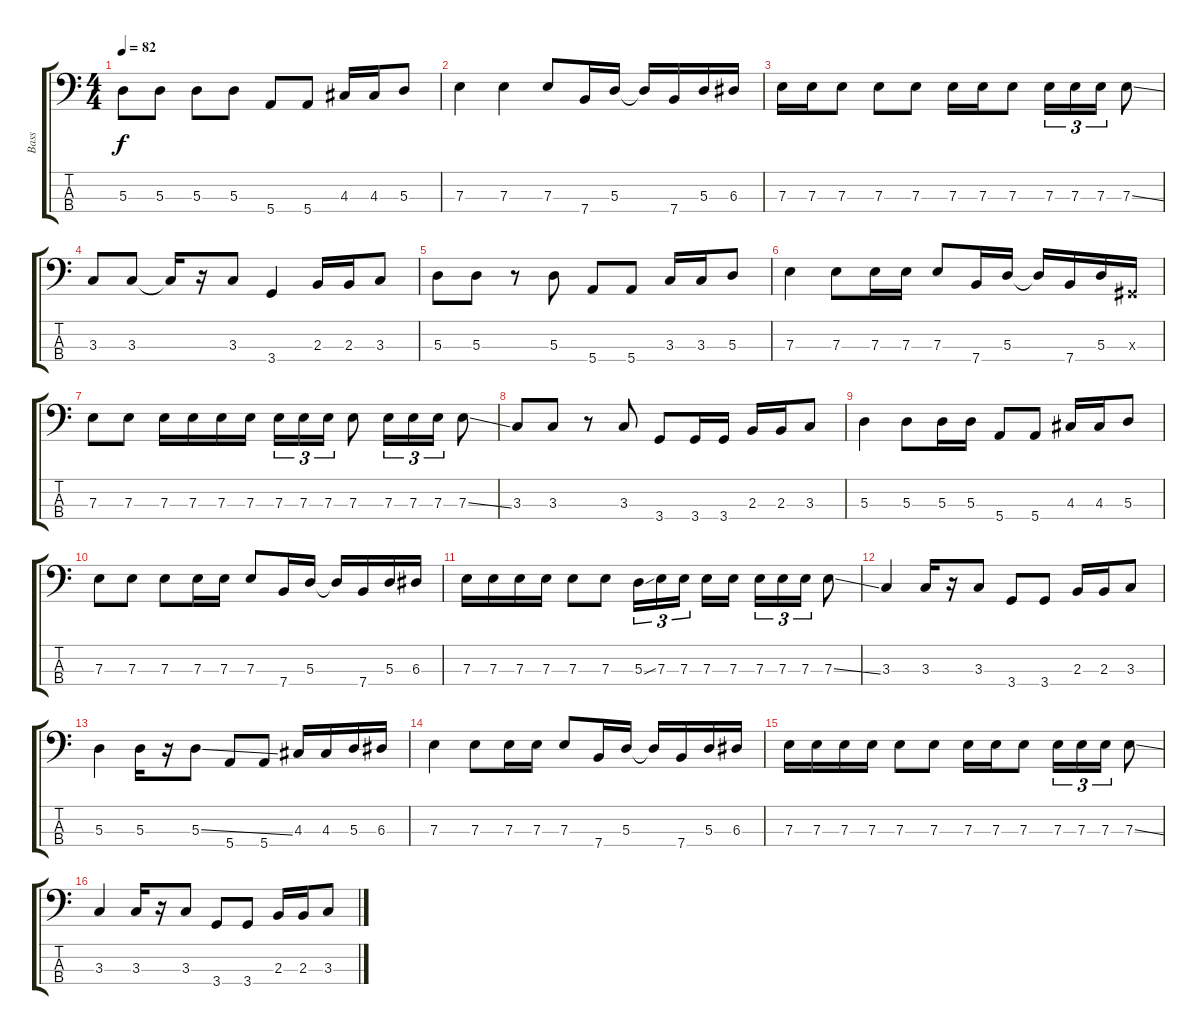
\track ("Bass" "Bass") {instrument electricbassfinger}
\staff {score tabs}
\tuning (G2 D2 A1 E1) {hide}
\ts (4 4)
\tempo 82
\clef f4
\ks c
5.3.8{dy f} 5.3.8 5.3.8 5.3.8 5.4.8 5.4.8 4.3.16 4.3.16 5.3.8 |
7.3.4 7.3.4 7.3.8 7.4.16 5.3.16 5.3{t}.16 7.4.16 5.3.16 6.3.16 |
7.3.16 7.3.16 7.3.8 7.3.8 7.3.8 7.3.16 7.3.16 7.3.8 7.3.16{tu (3 2)} 7.3.16{tu (3 2)} 7.3.16{tu (3 2)} 7.3{ss}.8 |
3.3.8 3.3.8 3.3{t}.16 r.16 3.3.8 3.4.4 2.3.16 2.3.16 3.3.8 |
5.3.8 5.3.8 r.8 5.3.8 5.4.8 5.4.8 3.3.16 3.3.16 5.3.8 |
7.3.4 7.3.8 7.3.16 7.3.16 7.3.8 7.4.16 5.3.16 5.3{t}.16 7.4.16 5.3.16 -1.3{x}.16 |
7.3.8 7.3.8 7.3.16 7.3.16 7.3.16 7.3.16 7.3.16{tu (3 2)} 7.3.16{tu (3 2)} 7.3.16{tu (3 2)} 7.3.8 7.3.16{tu (3 2)} 7.3.16{tu (3 2)} 7.3.16{tu (3 2)} 7.3{ss}.8 |
3.3.8 3.3.8 r.8 3.3.8 3.4.8 3.4.16 3.4.16 2.3.16 2.3.16 3.3.8 |
5.3.4 5.3.8 5.3.16 5.3.16 5.4.8 5.4.8 4.3.16 4.3.16 5.3.8 |
7.3.8 7.3.8 7.3.8 7.3.16 7.3.16 7.3.8 7.4.16 5.3.16 5.3{t}.16 7.4.16 5.3.16 6.3.16 |
7.3.16 7.3.16 7.3.16 7.3.16 7.3.8 7.3.8 5.3{ss}.16{tu (3 2)} 7.3.16{tu (3 2)} 7.3.16{tu (3 2)} 7.3.16 7.3.16 7.3.16{tu (3 2)} 7.3.16{tu (3 2)} 7.3.16{tu (3 2)} 7.3{ss}.8 |
3.3.4 3.3.16 r.16 3.3.8 3.4.8 3.4.8 2.3.16 2.3.16 3.3.8 |
5.3.4 5.3.16 r.16 5.3{ss}.8 5.4.8 5.4.8 4.3.16 4.3.16 5.3.16 6.3.16 |
7.3.4 7.3.8 7.3.16 7.3.16 7.3.8 7.4.16 5.3.16 5.3{t}.16 7.4.16 5.3.16 6.3.16 |
7.3.16 7.3.16 7.3.16 7.3.16 7.3.8 7.3.8 7.3.16 7.3.16 7.3.8 7.3.16{tu (3 2)} 7.3.16{tu (3 2)} 7.3.16{tu (3 2)} 7.3{ss}.8 |
3.3.4 3.3.16 r.16 3.3.8 3.4.8 3.4.8 2.3.16 2.3.16 3.3.8
